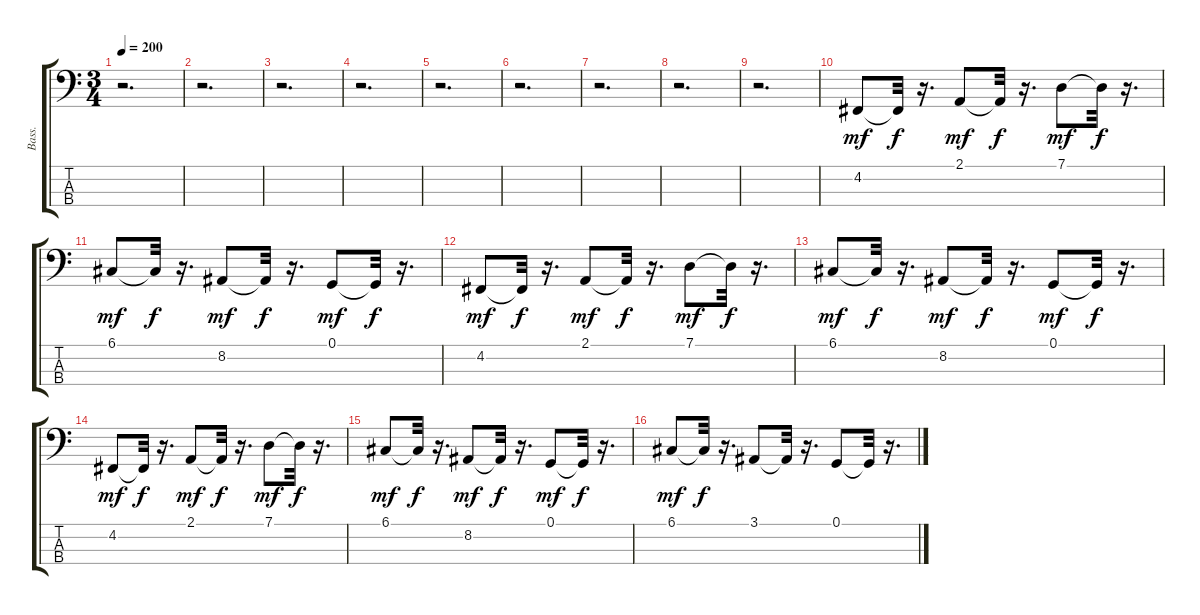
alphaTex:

\track ("Bass." "Bass.") {instrument pizzicatostrings}
\staff {score tabs}
\tuning (G2 D2 A1 E1) {hide}
\ts (3 4)
\tempo 200
\clef f4
\ks c
r.2{d dy mf} |
r.2{d} |
r.2{d} |
r.2{d} |
r.2{d} |
r.2{d} |
r.2{d} |
r.2{d} |
r.2{d} |
4.2.8 4.2{t}.32{dy f} r.16{d} 2.1.8{dy mf} 2.1{t}.32{dy f} r.16{d} 7.1.8{dy mf} 7.1{t}.32{dy f} r.16{d} |
6.1.8{dy mf} 6.1{t}.32{dy f} r.16{d} 8.2.8{dy mf} 8.2{t}.32{dy f} r.16{d} 0.1.8{dy mf} 0.1{t}.32{dy f} r.16{d} |
4.2.8{dy mf} 4.2{t}.32{dy f} r.16{d} 2.1.8{dy mf} 2.1{t}.32{dy f} r.16{d} 7.1.8{dy mf} 7.1{t}.32{dy f} r.16{d} |
6.1.8{dy mf} 6.1{t}.32{dy f} r.16{d} 8.2.8{dy mf} 8.2{t}.32{dy f} r.16{d} 0.1.8{dy mf} 0.1{t}.32{dy f} r.16{d} |
4.2.8{dy mf} 4.2{t}.32{dy f} r.16{d} 2.1.8{dy mf} 2.1{t}.32{dy f} r.16{d} 7.1.8{dy mf} 7.1{t}.32{dy f} r.16{d} |
6.1.8{dy mf} 6.1{t}.32{dy f} r.16{d} 8.2.8{dy mf} 8.2{t}.32{dy f} r.16{d} 0.1.8{dy mf} 0.1{t}.32{dy f} r.16{d} |
6.1.8{dy mf} 6.1{t}.32{dy f} r.16{d} 3.1.8 3.1{t}.32 r.16{d} 0.1.8 0.1{t}.32 r.16{d}
